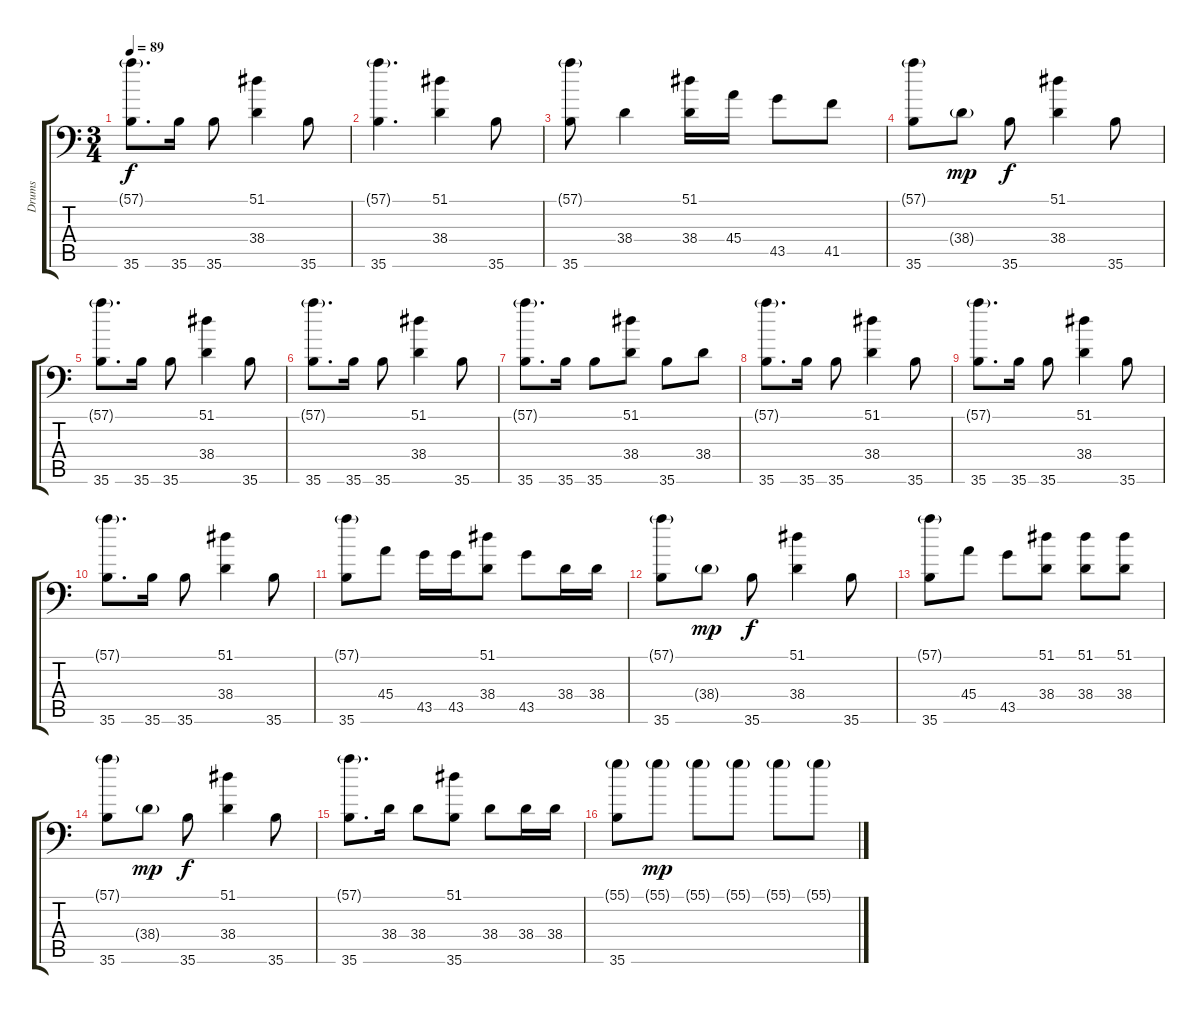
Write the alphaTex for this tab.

\track ("Drums" "Drums") {instrument acousticgrandpiano}
\staff {score tabs}
\tuning (C-1 C-1 C-1 C-1 C-1 C-1) {hide}
\ts (3 4)
\tempo 89
\clef f4
\ks c
(57.1{g} 35.6).8{d dy f} 35.6.16 35.6.8 (51.1 38.4).4 35.6.8 |
(57.1{g} 35.6).4{d} (51.1 38.4).4 35.6.8 |
(57.1{g} 35.6).8 38.4.4 (51.1 38.4).16 45.4.16 43.5.8 41.5.8 |
(57.1{g} 35.6).8 38.4{g}.8{dy mp} 35.6.8{dy f} (51.1 38.4).4 35.6.8 |
(57.1{g} 35.6).8{d} 35.6.16 35.6.8 (51.1 38.4).4 35.6.8 |
(57.1{g} 35.6).8{d} 35.6.16 35.6.8 (51.1 38.4).4 35.6.8 |
(57.1{g} 35.6).8{d} 35.6.16 35.6.8 (51.1 38.4).8 35.6.8 38.4.8 |
(57.1{g} 35.6).8{d} 35.6.16 35.6.8 (51.1 38.4).4 35.6.8 |
(57.1{g} 35.6).8{d} 35.6.16 35.6.8 (51.1 38.4).4 35.6.8 |
(57.1{g} 35.6).8{d} 35.6.16 35.6.8 (51.1 38.4).4 35.6.8 |
(57.1{g} 35.6).8 45.4.8 43.5.16 43.5.16 (51.1 38.4).8 43.5.8 38.4.16 38.4.16 |
(57.1{g} 35.6).8 38.4{g}.8{dy mp} 35.6.8{dy f} (51.1 38.4).4 35.6.8 |
(57.1{g} 35.6).8 45.4.8 43.5.8 (51.1 38.4).8 (51.1 38.4).8 (51.1 38.4).8 |
(57.1{g} 35.6).8 38.4{g}.8{dy mp} 35.6.8{dy f} (51.1 38.4).4 35.6.8 |
(57.1{g} 35.6).8{d} 38.4.16 38.4.8 (51.1 35.6).8 38.4.8 38.4.16 38.4.16 |
(55.1{g} 35.6).8 55.1{g}.8{dy mp} 55.1{g}.8 55.1{g}.8 55.1{g}.8 55.1{g}.8
